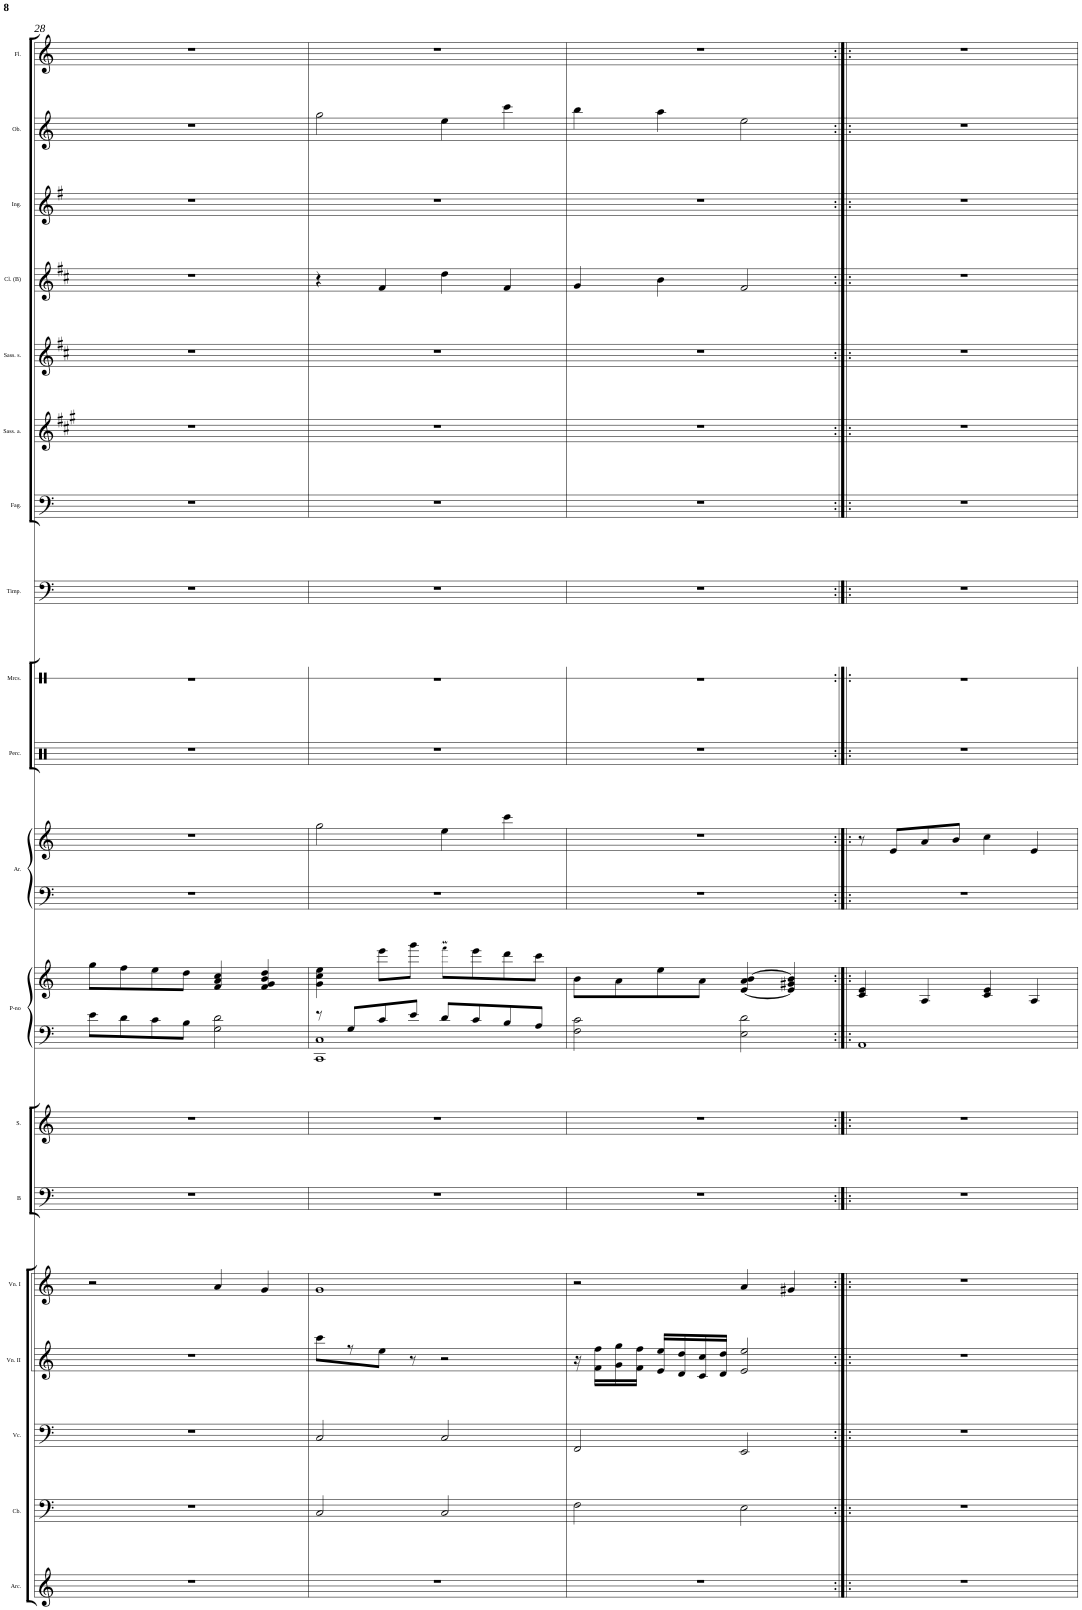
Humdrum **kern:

**kern	**kern	**kern	**kern	**kern	**kern	**kern	**kern	**kern	**kern	**kern	**kern	**kern	**kern	**kern	**kern	**kern	**kern	**kern	**kern	**kern
*part19	*part18	*part17	*part16	*part15	*part14	*part13	*part12	*part12	*part11	*part11	*part10	*part9	*part8	*part7	*part6	*part5	*part4	*part3	*part2	*part1
*staff21	*staff20	*staff19	*staff18	*staff17	*staff16	*staff15	*staff14	*staff13	*staff12	*staff11	*staff10	*staff9	*staff8	*staff7	*staff6	*staff5	*staff4	*staff3	*staff2	*staff1
*I"Archi	*I"Contrabass	*I"Violoncello	*I"Violino II	*I"Violino I	*I"Basso	*I"Soprano	*I"Piano	*	*I"Arpa	*	*I"Percussion	*I"Maracas	*I"Timpani	*I"Fagotto	*I"Sassofono alto	*I"Sassofono soprano	*I"Clarinetto in B	*I"Inglese	*I"Oboe	*I"Flauto
*I'Arc.	*I'Cb.	*I'Vc.	*I'Vn. II	*I'Vn. I	*I'B	*I'S.	*I'P-no	*	*I'Ar.	*	*I'Perc.	*I'Mrcs.	*I'Timp.	*I'Fag.	*I'Sass. a.	*I'Sass. s.	*I'Cl. (B)	*I'Ing.	*I'Ob.	*I'Fl.
!!LO:PB:g=z
*clefG2	*clefF4	*clefF4	*clefG2	*clefG2	*clefF4	*clefG2	*clefF4	*clefG2	*clefF4	*clefG2	*clefX	*clefX	*clefF4	*clefF4	*clefG2	*clefG2	*clefG2	*clefG2	*clefG2	*clefG2
*	*Trd7c12	*	*	*	*	*	*	*	*	*	*	*	*	*	*Trd5c9	*Trd1c2	*Trd1c2	*Trd4c7	*	*
*k[]	*k[]	*k[]	*k[]	*k[]	*k[]	*k[]	*k[]	*k[]	*k[]	*k[]	*k[]	*k[]	*k[]	*k[]	*k[f#c#g#]	*k[f#c#]	*k[f#c#]	*k[f#]	*k[]	*k[]
*M4/4	*M4/4	*M4/4	*M4/4	*M4/4	*M4/4	*M4/4	*M4/4	*M4/4	*M4/4	*M4/4	*M4/4	*M4/4	*M4/4	*M4/4	*M4/4	*M4/4	*M4/4	*M4/4	*M4/4	*M4/4
=28	=28	=28	=28	=28	=28	=28	=28	=28	=28	=28	=28	=28	=28	=28	=28	=28	=28	=28	=28	=28
1r	1r	1r	1r	2r	1r	1r	8e\L	8gg\L	1r	1r	1r	1r	1r	1r	1r	1r	1r	1r	1r	1r
.	.	.	.	.	.	.	8d\	8ff\	.	.	.	.	.	.	.	.	.	.	.	.
.	.	.	.	.	.	.	8c\	8ee\	.	.	.	.	.	.	.	.	.	.	.	.
.	.	.	.	.	.	.	8B\J	8dd\J	.	.	.	.	.	.	.	.	.	.	.	.
.	.	.	.	4a/	.	.	2G\ 2d\	4f/ 4a/ 4cc/	.	.	.	.	.	.	.	.	.	.	.	.
.	.	.	.	4g/	.	.	.	4f/ 4g/ 4b/ 4dd/	.	.	.	.	.	.	.	.	.	.	.	.
=29	=29	=29	=29	=29	=29	=29	=29	=29	=29	=29	=29	=29	=29	=29	=29	=29	=29	=29	=29	=29
*	*	*	*	*	*	*	*^	*	*	*	*	*	*	*	*	*	*	*	*	*
1r	2C/	2C/	8ccc\L	1g	1r	1r	8rc	1CC 1C	4g\ 4cc\ 4ee\	1r	2gg\	1r	1r	1r	1r	1r	1r	4r	1r	2gg\	1r
.	.	.	8r	.	.	.	8G/L	.	.	.	.	.	.	.	.	.	.	.	.	.	.
.	.	.	8ee\J	.	.	.	8c/	.	8eee\L	.	.	.	.	.	.	.	.	4f#/	.	.	.
.	.	.	8r	.	.	.	8e/J	.	8ggg\J	.	.	.	.	.	.	.	.	.	.	.	.
.	2C/	2C/	2r	.	.	.	8d/L	.	8fffM\L	.	4ee\	.	.	.	.	.	.	4dd\	.	4ee\	.
.	.	.	.	.	.	.	8c/	.	8eee\	.	.	.	.	.	.	.	.	.	.	.	.
.	.	.	.	.	.	.	8B/	.	8ddd\	.	4ccc\	.	.	.	.	.	.	4f#/	.	4ccc\	.
.	.	.	.	.	.	.	8A/J	.	8ccc\J	.	.	.	.	.	.	.	.	.	.	.	.
=30	=30	=30	=30	=30	=30	=30	=30	=30	=30	=30	=30	=30	=30	=30	=30	=30	=30	=30	=30	=30	=30
1r	2F\	2FF/	16r	2r	1r	1r	1ryy	2F\ 2c\	8b\L	1r	1r	1r	1r	1r	1r	1r	1r	4g/	1r	4bb\	1r
.	.	.	16f\ 16ff\LL	.	.	.	.	.	.	.	.	.	.	.	.	.	.	.	.	.	.
.	.	.	16g\ 16gg\	.	.	.	.	.	8a\	.	.	.	.	.	.	.	.	.	.	.	.
.	.	.	16f\ 16ff\JJ	.	.	.	.	.	.	.	.	.	.	.	.	.	.	.	.	.	.
.	.	.	16e/ 16ee/LL	.	.	.	.	.	8ee\	.	.	.	.	.	.	.	.	4b\	.	4aa\	.
.	.	.	16d/ 16dd/	.	.	.	.	.	.	.	.	.	.	.	.	.	.	.	.	.	.
.	.	.	16c/ 16cc/	.	.	.	.	.	8a\J	.	.	.	.	.	.	.	.	.	.	.	.
.	.	.	16d/ 16dd/JJ	.	.	.	.	.	.	.	.	.	.	.	.	.	.	.	.	.	.
.	2E\	2EE/	2e/ 2ee/	4a/	.	.	.	2E\ 2d\	[4e/ 4a/ [4b/	.	.	.	.	.	.	.	.	2f#/	.	2ee\	.
.	.	.	.	4g#X/	.	.	.	.	4e/] 4g#X/ 4b/]	.	.	.	.	.	.	.	.	.	.	.	.
*	*	*	*	*	*	*	*v	*v	*	*	*	*	*	*	*	*	*	*	*	*	*
=31:|!|:	=31:|!|:	=31:|!|:	=31:|!|:	=31:|!|:	=31:|!|:	=31:|!|:	=31:|!|:	=31:|!|:	=31:|!|:	=31:|!|:	=31:|!|:	=31:|!|:	=31:|!|:	=31:|!|:	=31:|!|:	=31:|!|:	=31:|!|:	=31:|!|:	=31:|!|:	=31:|!|:
1r	1r	1r	1r	1r	1r	1r	1AA	4c/ 4e/	1r	8r	1r	1r	1r	1r	1r	1r	1r	1r	1r	1r
.	.	.	.	.	.	.	.	.	.	8e/L	.	.	.	.	.	.	.	.	.	.
.	.	.	.	.	.	.	.	4A/	.	8a/	.	.	.	.	.	.	.	.	.	.
.	.	.	.	.	.	.	.	.	.	8b/J	.	.	.	.	.	.	.	.	.	.
.	.	.	.	.	.	.	.	4c/ 4e/	.	4cc\	.	.	.	.	.	.	.	.	.	.
.	.	.	.	.	.	.	.	4A/	.	4e/	.	.	.	.	.	.	.	.	.	.
=	=	=	=	=	=	=	=	=	=	=	=	=	=	=	=	=	=	=	=	=
*-	*-	*-	*-	*-	*-	*-	*-	*-	*-	*-	*-	*-	*-	*-	*-	*-	*-	*-	*-	*-
